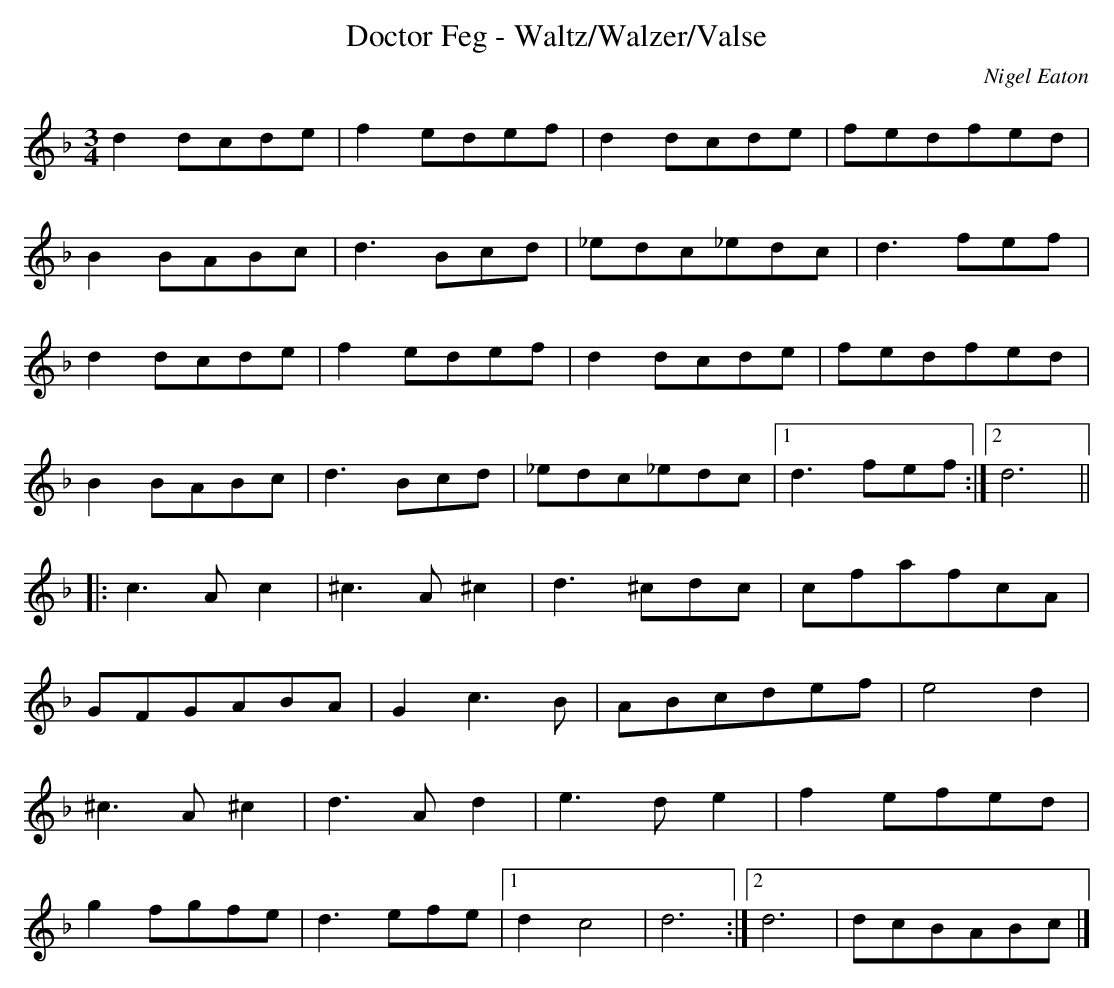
X:1
T:Doctor Feg - Waltz/Walzer/Valse
C:Nigel Eaton
M:3/4
L:1/4
K:Dm
dd/c/d/e/|fe/d/e/f/|dd/c/d/e/|f/e/d/f/e/d/|
BB/A/B/c/|d>Bc/d/|_e/d/c/_e/d/c/|d>fe/f/|
dd/c/d/e/|fe/d/e/f/|dd/c/d/e/|f/e/d/f/e/d/|
BB/A/B/c/|d>Bc/d/|_e/d/c/_e/d/c/|1d>fe/f/:|2d3||
|:c>Ac|^c>A^c|d>^cd/c/|c/f/a/f/c/A/|
G/F/G/A/B/A/|Gc>B|A/B/c/d/e/f/|e2d|
^c>A^c|d>Ad|e>de|fe/f/e/d/|
gf/g/f/e/|d>ef/e/|1dc2|d3:|2d3|d/c/B/A/B/c/|]
